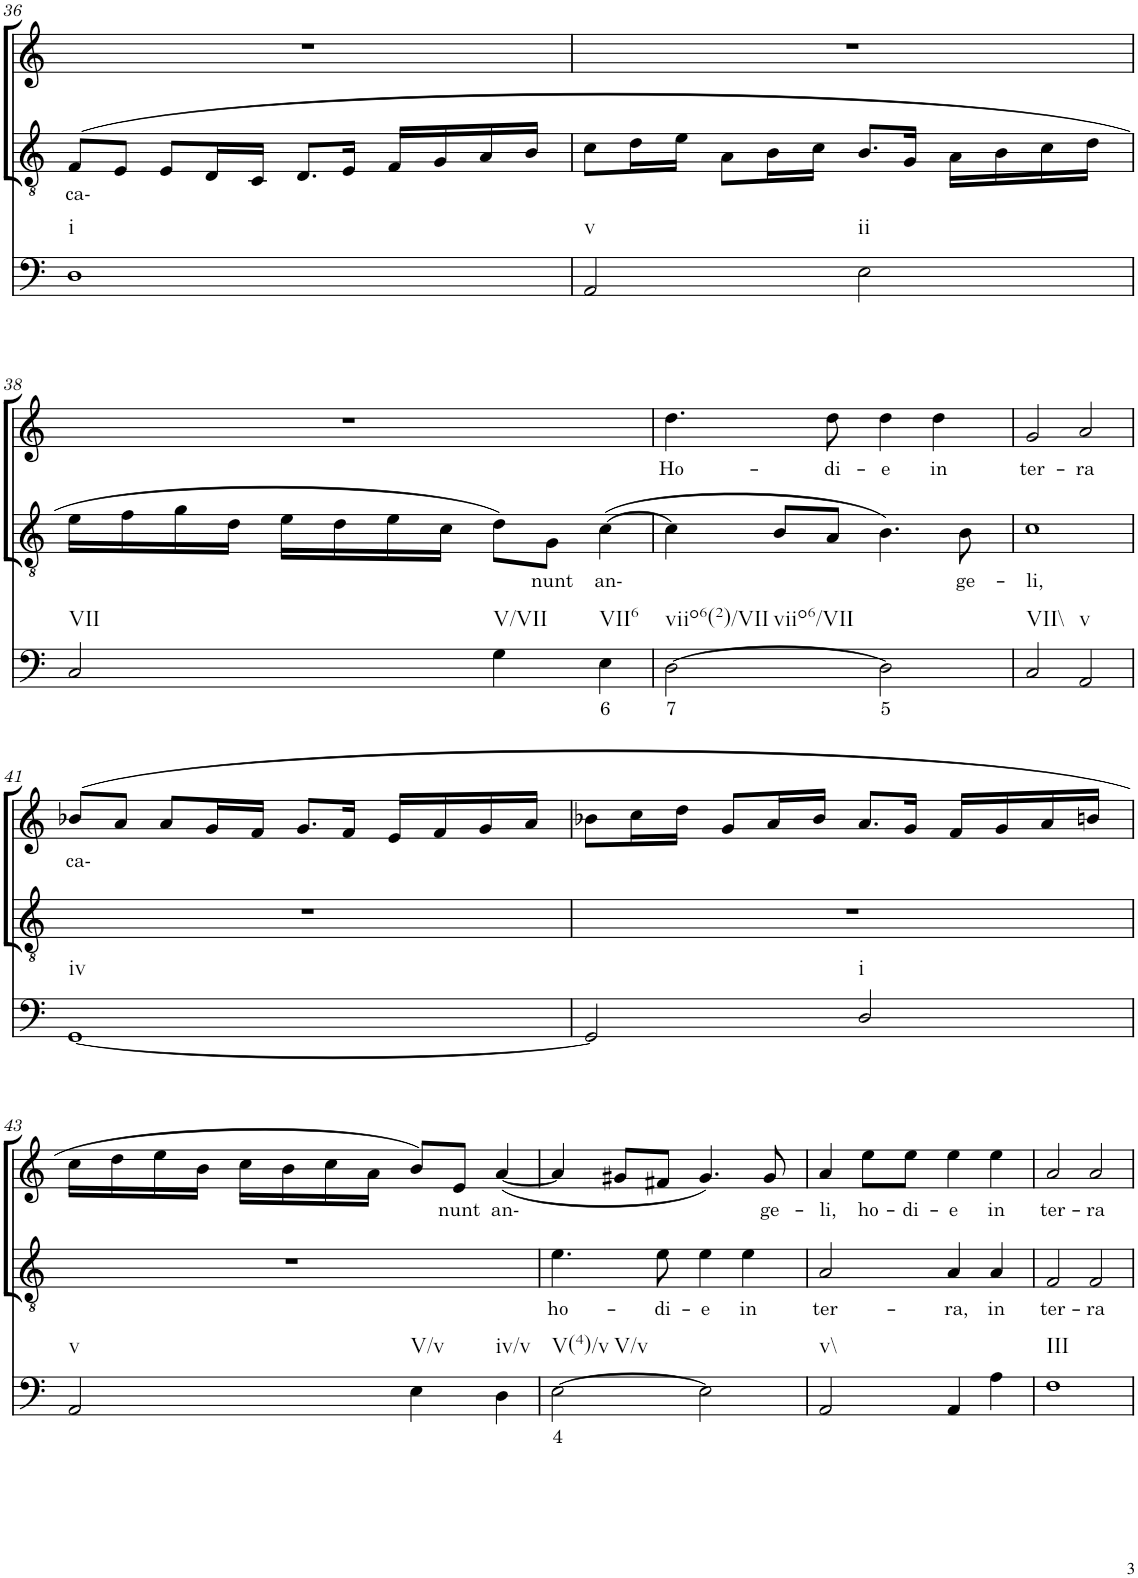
**kern	**text	**kern	**text	**kern	**text
*part3	*part3	*part2	*part2	*part1	*part1
*staff3	*staff3	*staff2	*staff2	*staff1	*staff1
*I"Continuo	*	*I"Tenor	*	*I"Soprano	*
!!LO:PB:g=z
*clefF4	*	*clefGv2	*	*clefG2	*
*k[]	*	*k[]	*	*k[]	*
*M4/4	*	*M4/4	*	*M4/4	*
=36	=36	=36	=36	=36	=36
!LO:TX:b:t=i	!	!	!	!	!
!	!	!	!LO:LY:b	!	!
1D	.	(8F/L	ca-	1r	.
.	.	8E/J	.	.	.
.	.	8E/L	.	.	.
.	.	16D/L	.	.	.
.	.	16C/JJ	.	.	.
.	.	8.D/L	.	.	.
.	.	16E/Jk	.	.	.
.	.	16F/LL	.	.	.
.	.	16G/	.	.	.
.	.	16A/	.	.	.
.	.	16B/JJ	.	.	.
=37	=37	=37	=37	=37	=37
!LO:TX:b:t=v	!	!	!	!	!
2AA/	.	8c\L	.	1r	.
.	.	16d\L	.	.	.
.	.	16e\JJ	.	.	.
.	.	8A\L	.	.	.
.	.	16B\L	.	.	.
.	.	16c\JJ	.	.	.
!LO:TX:b:t=ii	!	!	!	!	!
2E\	.	8.B/L	.	.	.
.	.	16G/Jk	.	.	.
.	.	16A\LL	.	.	.
.	.	16B\	.	.	.
.	.	16c\	.	.	.
.	.	16d\JJ	.	.	.
!!LO:LB:g=z
=38	=38	=38	=38	=38	=38
!LO:TX:b:t=VII	!	!	!	!	!
2C/	.	16e\LL	.	1r	.
.	.	16f\	.	.	.
.	.	16g\	.	.	.
.	.	16d\JJ	.	.	.
.	.	16e\LL	.	.	.
.	.	16d\	.	.	.
.	.	16e\	.	.	.
.	.	16c\JJ	.	.	.
!LO:TX:b:t=V/VII	!	!	!	!	!
4G\	.	8d\L)	.	.	.
!	!	!	!LO:LY:b	!	!
.	.	8G\J	nunt	.	.
!LO:TX:b:t=VII6	!	!	!	!	!
!	!LO:LY:b	!	!LO:LY:b	!	!
4E\	6	([4c\	an-	.	.
=39	=39	=39	=39	=39	=39
!LO:TX:b:t=viio6(2)/VII	!	!	!	!	!
!LO:TX:b:t=viio6/VII	!	!	!	!	!
!	!LO:LY:b	!	!	!	!LO:LY:b
[2D\	7	4c\]	.	4.dd\	Ho-
.	.	8B/L	.	.	.
!	!	!	!	!	!LO:LY:b
.	.	8A/J	.	8dd\	di-
!	!LO:LY:b	!	!	!	!LO:LY:b
2D\]	5	4.B\)	.	4dd\	e
!	!	!	!	!	!LO:LY:b
.	.	.	.	4dd\	in
!	!	!	!LO:LY:b	!	!
.	.	8B\	ge-	.	.
=40	=40	=40	=40	=40	=40
!LO:TX:b:t=VII\\	!	!	!	!	!
!	!	!	!LO:LY:b	!	!LO:LY:b
2C/	.	1c	li,	2g/	ter-
!LO:TX:b:t=v	!	!	!	!	!
!	!	!	!	!	!LO:LY:b
2AA/	.	.	.	2a/	ra
!!LO:LB:g=z
=41	=41	=41	=41	=41	=41
!LO:TX:b:t=iv	!	!	!	!	!
!	!	!	!	!	!LO:LY:b
[1GG	.	1r	.	(8b-X/L	ca-
.	.	.	.	8a/J	.
.	.	.	.	8a/L	.
.	.	.	.	16g/L	.
.	.	.	.	16f/JJ	.
.	.	.	.	8.g/L	.
.	.	.	.	16f/Jk	.
.	.	.	.	16e/LL	.
.	.	.	.	16f/	.
.	.	.	.	16g/	.
.	.	.	.	16a/JJ	.
=42	=42	=42	=42	=42	=42
2GG/]	.	1r	.	8b-X\L	.
.	.	.	.	16cc\L	.
.	.	.	.	16dd\JJ	.
.	.	.	.	8g/L	.
.	.	.	.	16a/L	.
.	.	.	.	16b-/JJ	.
!LO:TX:b:t=i	!	!	!	!	!
2D/	.	.	.	8.a/L	.
.	.	.	.	16g/Jk	.
.	.	.	.	16f/LL	.
.	.	.	.	16g/	.
.	.	.	.	16a/	.
.	.	.	.	16bn/JJ	.
!!LO:LB:g=z
=43	=43	=43	=43	=43	=43
!LO:TX:b:t=v	!	!	!	!	!
2AA/	.	1r	.	16cc\LL	.
.	.	.	.	16dd\	.
.	.	.	.	16ee\	.
.	.	.	.	16b\JJ	.
.	.	.	.	16cc\LL	.
.	.	.	.	16b\	.
.	.	.	.	16cc\	.
.	.	.	.	16a\JJ	.
!LO:TX:b:t=V/v	!	!	!	!	!
4E\	.	.	.	8b/L)	.
!	!	!	!	!	!LO:LY:b
.	.	.	.	8e/J	nunt
!LO:TX:b:t=iv/v	!	!	!	!	!
!	!	!	!	!	!LO:LY:b
4D\	.	.	.	([4a/	an-
=44	=44	=44	=44	=44	=44
!LO:TX:b:t=V(4)/v	!	!	!	!	!
!LO:TX:b:t=V/v	!	!	!	!	!
!	!LO:LY:b	!	!LO:LY:b	!	!
[2E\	4	4.e\	ho-	4a/]	.
.	.	.	.	8g#X/L	.
!	!	!	!LO:LY:b	!	!
.	.	8e\	di-	8f#X/J	.
!	!	!	!LO:LY:b	!	!
2E\]	.	4e\	e	4.g#/)	.
!	!	!	!LO:LY:b	!	!
.	.	4e\	in	.	.
!	!	!	!	!	!LO:LY:b
.	.	.	.	8g#/	ge-
=45	=45	=45	=45	=45	=45
!LO:TX:b:t=v\\	!	!	!	!	!
!	!	!	!LO:LY:b	!	!LO:LY:b
2AA/	.	2A/	ter-	4a/	li,
!	!	!	!	!	!LO:LY:b
.	.	.	.	8ee\L	ho-
!	!	!	!	!	!LO:LY:b
.	.	.	.	8ee\J	di-
!	!	!	!LO:LY:b	!	!LO:LY:b
4AA/	.	4A/	ra,	4ee\	e
!	!	!	!LO:LY:b	!	!LO:LY:b
4A\	.	4A/	in	4ee\	in
=46	=46	=46	=46	=46	=46
!LO:TX:b:t=III	!	!	!	!	!
!	!	!	!LO:LY:b	!	!LO:LY:b
1F	.	2F/	ter-	2a/	ter-
!	!	!	!LO:LY:b	!	!LO:LY:b
.	.	2F/	ra	2a/	ra
=	=	=	=	=	=
*-	*-	*-	*-	*-	*-
